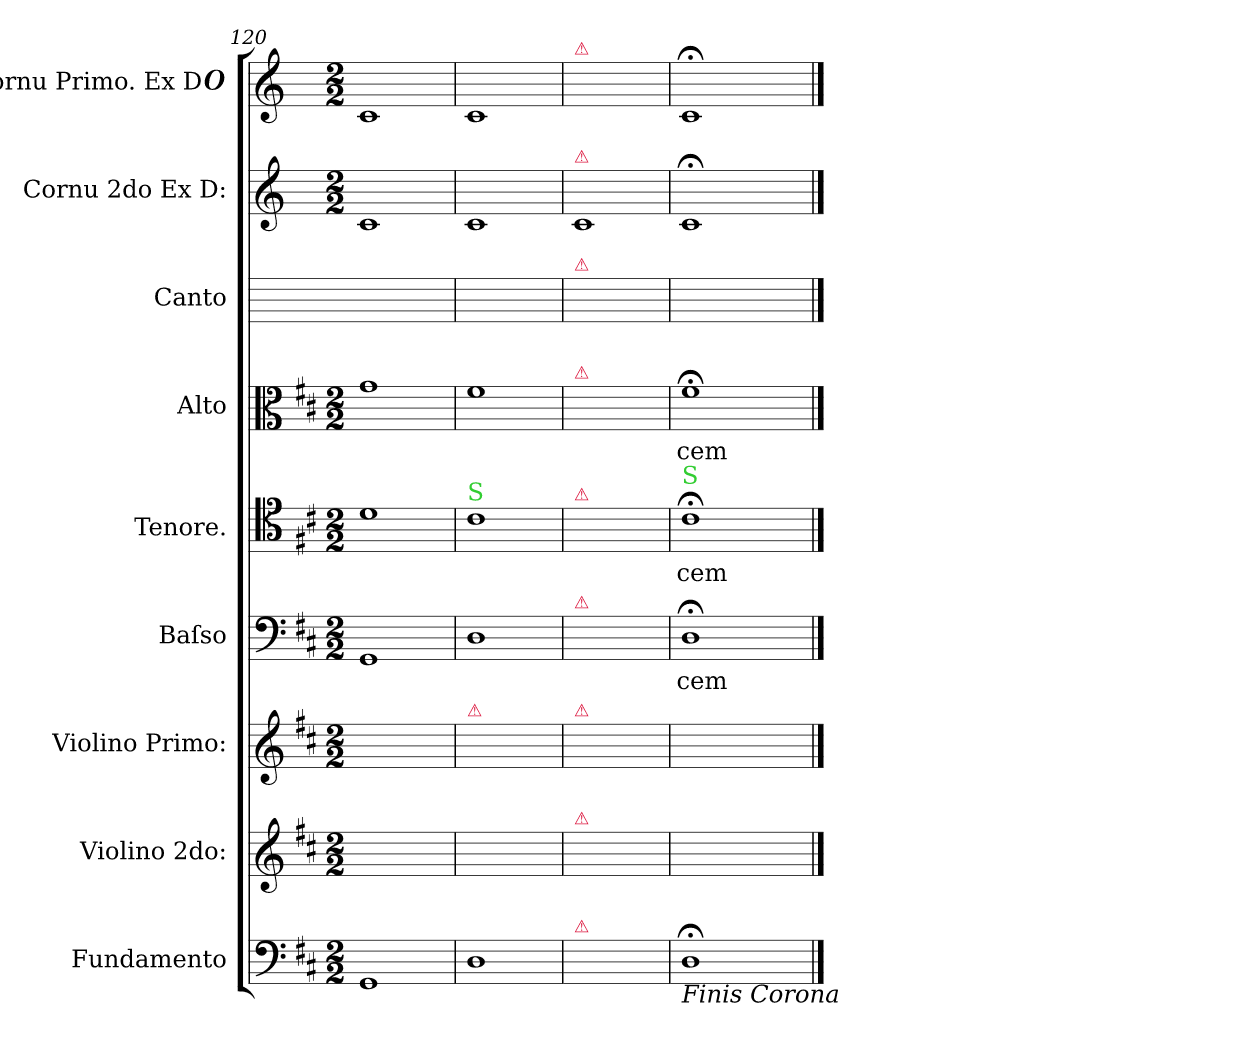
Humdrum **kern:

**kern	**kern	**kern	**kern	**text	**kern	**text	**kern	**text	**kern	**kern	**kern
*part9	*part8	*part7	*part6	*part6	*part5	*part5	*part4	*part4	*part3	*part2	*part1
*staff9	*staff8	*staff7	*staff6	*staff6	*staff5	*staff5	*staff4	*staff4	*staff3	*staff2	*staff1
*I"Fundamento	*I"Violino 2do:	*I"Violino Primo:	*I"Baſso	*	*I"Tenore.	*	*I"Alto	*	*I"Canto	*I"Cornu 2do Ex D:	*I"Cornu Primo. Ex D#
*	*I'vl 2	*I'vl 1	*I'B	*	*I'T	*	*I'A	*	*	*	*I'cor I
*clefF4	*clefG2	*clefG2	*clefF4	*	*clefC4	*	*clefC3	*	*	*clefG2	*clefG2
*	*	*	*	*	*	*	*	*	*	*ITrd-1c-2	*ITrd-1c-2
*k[f#c#]	*k[f#c#]	*k[f#c#]	*k[f#c#]	*	*k[f#c#]	*	*k[f#c#]	*	*	*k[f#c#]	*k[f#c#]
*D:	*D:	*D:	*D:	*	*D:	*	*D:	*	*	*D:	*D:
*M2/2	*M2/2	*M2/2	*M2/2	*	*M2/2	*	*M2/2	*	*	*M2/2	*M2/2
=120	=120	=120	=120	=120	=120	=120	=120	=120	=120	=120	=120
1GG	1gyy	1byy	1GG	.	1d	.	1g	.	1ryy	1d	1d
=121	=121	=121	=121	=121	=121	=121	=121	=121	=121	=121	=121
!	!	!	!	!	!LO:TX:a:color=limegreen:t=S	!	!	!	!	!	!
!	!	!LO:TX:a:color=crimson:t=⚠	!	!	!	!	!	!	!	!	!
!	!	!LO:N:vis=2	!	!	!	!	!	!	!	!	!
1D	1f#yy	1ayy	1D	.	1c#	.	1f#	.	1ryy	1d	1d
=122	=122	=122	=122	=122	=122	=122	=122	=122	=122	=122	=122
!	!	!	!	!	!	!	!	!	!	!	!LO:TX:a:color=crimson:t=⚠
!	!	!	!	!	!	!	!	!	!	!LO:TX:a:color=crimson:t=⚠	!
!	!	!	!	!	!	!	!	!	!LO:TX:a:color=crimson:t=⚠	!	!
!	!	!	!	!	!	!	!LO:TX:a:color=crimson:t=⚠	!	!	!	!
!	!	!	!	!	!LO:TX:a:color=crimson:t=⚠	!	!	!	!	!	!
!	!	!	!LO:TX:a:color=crimson:t=⚠	!	!	!	!	!	!	!	!
!	!	!LO:TX:a:color=crimson:t=⚠	!	!	!	!	!	!	!	!	!
!	!LO:TX:a:color=crimson:t=⚠	!	!	!	!	!	!	!	!	!	!
!LO:TX:a:color=crimson:t=⚠	!	!	!	!	!	!	!	!	!	!	!
1ryy	1ryy	1ryy	1ryy	.	1ryy	.	1ryy	.	1ryy	1d	1ryy
=123	=123	=123	=123	=123	=123	=123	=123	=123	=123	=123	=123
!	!	!	!	!	!LO:TX:a:color=limegreen:t=S	!	!	!	!	!	!
!LO:TX:b:i:t=Finis Corona	!	!	!	!	!	!	!	!	!	!	!
!	!	!LO:N:vis=2	!	!	!	!	!	!	!	!	!
1D;<;	1f#yy	1ayy	1D;<;	-cem	1c#;<	-cem	1f#;<	-cem	1ryy	1d;<	1d;<;
==	==	==	==	==	==	==	==	==	==	==	==
*-	*-	*-	*-	*-	*-	*-	*-	*-	*-	*-	*-
